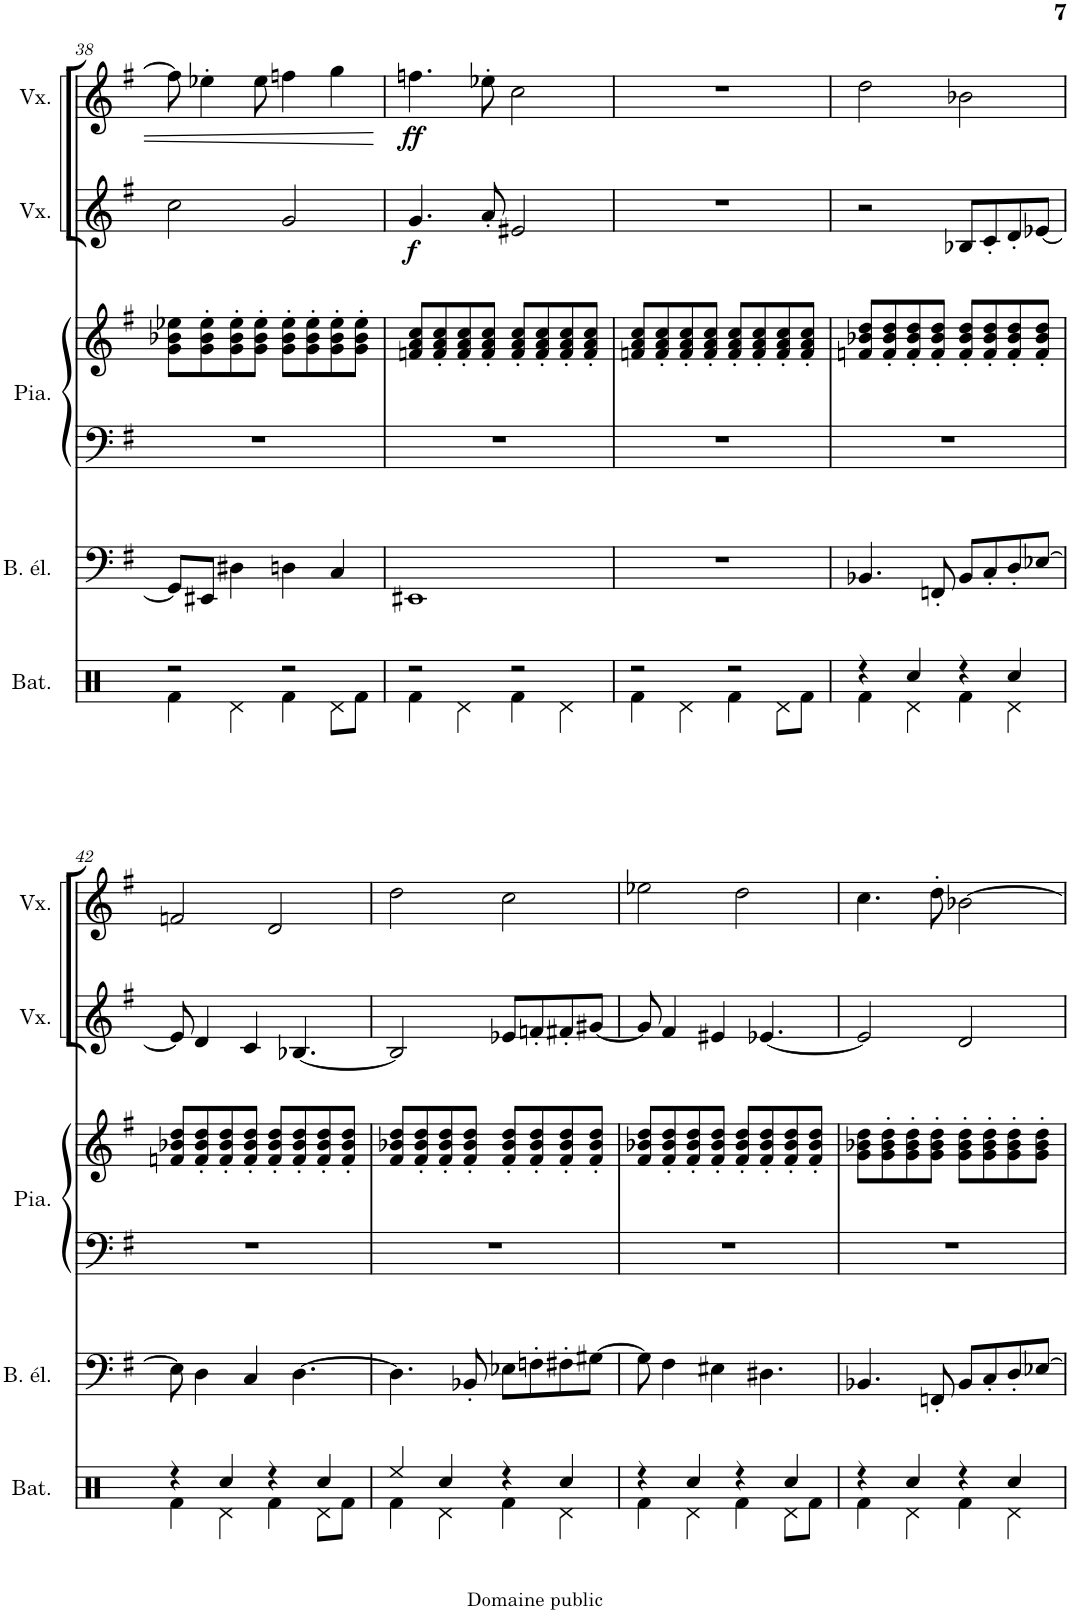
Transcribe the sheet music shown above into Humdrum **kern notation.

**kern	**kern	**kern	**kern	**kern	**dynam	**kern	**dynam
*part5	*part4	*part3	*part3	*part2	*part2	*part1	*part1
*staff6	*staff5	*staff4	*staff3	*staff2	*staff2	*staff1	*staff1
*I"Batterie	*I"Basse électrique	*I"Piano	*	*I"Voix	*	*I"Voix	*
*I'Bat.	*I'B. él.	*I'Pia.	*	*I'Vx.	*	*I'Vx.	*
!!LO:PB:g=z
*clefX	*clefF4	*clefF4	*clefG2	*clefG2	*	*clefG2	*
*	*Trd7c12	*	*	*	*	*	*
*k[]	*k[f#]	*k[f#]	*k[f#]	*k[f#]	*	*k[f#]	*
*M4/4	*M4/4	*M4/4	*M4/4	*M4/4	*	*M4/4	*
=38	=38	=38	=38	=38	=38	=38	=38
*^	*	*	*	*	*	*	*
2r	4Rf\	8GG/L]	1r	8g\ 8b-X\ 8ee-X\L	2cc\	.	8ff\]	.
.	.	8EE#X/J	.	8g\' 8b-\' 8ee-\'	.	.	4ee-X'\	.
.	4Rd\	4D#X\	.	8g\' 8b-\' 8ee-\'	.	.	.	.
.	.	.	.	8g\' 8b-\' 8ee-\'J	.	.	8ee-\	.
2r	4Rf\	4Dn\	.	8g\' 8b-\' 8ee-\'L	2g/	.	4ffn\	.
.	.	.	.	8g\' 8b-\' 8ee-\'	.	.	.	.
.	8Rd\L	4C/	.	8g\' 8b-\' 8ee-\'	.	.	4gg\	.
.	8Rf\J	.	.	8g\' 8b-\' 8ee-\'J	.	.	.	.
=39	=39	=39	=39	=39	=39	=39	=39	=39
!	!	!	!	!	!	!LO:DY:b	!	!LO:DY:b
2r	4Rf\	1EE#X	1r	8fn/ 8a/ 8cc/L	4.g/	f	4.ffn\	ff
.	.	.	.	8f/' 8a/' 8cc/'	.	.	.	.
.	4Rd\	.	.	8f/' 8a/' 8cc/'	.	.	.	.
.	.	.	.	8f/' 8a/' 8cc/'J	8a'/	.	8ee-X'\	.
2r	4Rf\	.	.	8f/' 8a/' 8cc/'L	2e#X/	.	2cc\	.
.	.	.	.	8f/' 8a/' 8cc/'	.	.	.	.
.	4Rd\	.	.	8f/' 8a/' 8cc/'	.	.	.	.
.	.	.	.	8f/' 8a/' 8cc/'J	.	.	.	.
=40	=40	=40	=40	=40	=40	=40	=40	=40
2r	4Rf\	1r	1r	8fn/ 8a/ 8cc/L	1r	.	1r	.
.	.	.	.	8f/' 8a/' 8cc/'	.	.	.	.
.	4Rd\	.	.	8f/' 8a/' 8cc/'	.	.	.	.
.	.	.	.	8f/' 8a/' 8cc/'J	.	.	.	.
2r	4Rf\	.	.	8f/' 8a/' 8cc/'L	.	.	.	.
.	.	.	.	8f/' 8a/' 8cc/'	.	.	.	.
.	8Rd\L	.	.	8f/' 8a/' 8cc/'	.	.	.	.
.	8Rf\J	.	.	8f/' 8a/' 8cc/'J	.	.	.	.
=41	=41	=41	=41	=41	=41	=41	=41	=41
4r	4Rf\	4.BB-X/	1r	8fn/ 8b-X/ 8dd/L	2r	.	2dd\	.
.	.	.	.	8f/' 8b-/' 8dd/'	.	.	.	.
4Rcc/	4Rd\	.	.	8f/' 8b-/' 8dd/'	.	.	.	.
.	.	8FFn'/	.	8f/' 8b-/' 8dd/'J	.	.	.	.
4r	4Rf\	8BB-/L	.	8f/' 8b-/' 8dd/'L	8B-X/L	.	2b-X\	.
.	.	8C'/	.	8f/' 8b-/' 8dd/'	8c'/	.	.	.
4Rcc/	4Rd\	8D'/	.	8f/' 8b-/' 8dd/'	8d'/	.	.	.
.	.	[8E-X/J	.	8f/' 8b-/' 8dd/'J	[8e-X/J	.	.	.
!!LO:LB:g=z
=42	=42	=42	=42	=42	=42	=42	=42	=42
4r	4Rf\	8E-\]	1r	8fn/ 8b-X/ 8dd/L	8e-/]	.	2fn/	.
.	.	4D\	.	8f/' 8b-/' 8dd/'	4d/	.	.	.
4Rcc/	4Rd\	.	.	8f/' 8b-/' 8dd/'	.	.	.	.
.	.	4C/	.	8f/' 8b-/' 8dd/'J	4c/	.	.	.
4r	4Rf\	.	.	8f/' 8b-/' 8dd/'L	.	.	2d/	.
.	.	[4.D\	.	8f/' 8b-/' 8dd/'	[4.B-X/	.	.	.
4Rcc/	8Rd\L	.	.	8f/' 8b-/' 8dd/'	.	.	.	.
.	8Rf\J	.	.	8f/' 8b-/' 8dd/'J	.	.	.	.
=43	=43	=43	=43	=43	=43	=43	=43	=43
4Ree/	4Rf\	4.D\]	1r	8f#/ 8b-X/ 8dd/L	2B-/]	.	2dd\	.
.	.	.	.	8f#/' 8b-/' 8dd/'	.	.	.	.
4Rcc/	4Rd\	.	.	8f#/' 8b-/' 8dd/'	.	.	.	.
.	.	8BB-X'/	.	8f#/' 8b-/' 8dd/'J	.	.	.	.
4r	4Rf\	8E-X\L	.	8f#/' 8b-/' 8dd/'L	8e-X/L	.	2cc\	.
.	.	8Fn'\	.	8f#/' 8b-/' 8dd/'	8fn'/	.	.	.
4Rcc/	4Rd\	8F#X'\	.	8f#/' 8b-/' 8dd/'	8f#X'/	.	.	.
.	.	[8G#X\J	.	8f#/' 8b-/' 8dd/'J	[8g#X/J	.	.	.
=44	=44	=44	=44	=44	=44	=44	=44	=44
4r	4Rf\	8G#\]	1r	8f#/ 8b-X/ 8dd/L	8g#/]	.	2ee-X\	.
.	.	4F#\	.	8f#/' 8b-/' 8dd/'	4f#/	.	.	.
4Rcc/	4Rd\	.	.	8f#/' 8b-/' 8dd/'	.	.	.	.
.	.	4E#X\	.	8f#/' 8b-/' 8dd/'J	4e#X/	.	.	.
4r	4Rf\	.	.	8f#/' 8b-/' 8dd/'L	.	.	2dd\	.
.	.	4.D#X\	.	8f#/' 8b-/' 8dd/'	[4.e-X/	.	.	.
4Rcc/	8Rd\L	.	.	8f#/' 8b-/' 8dd/'	.	.	.	.
.	8Rf\J	.	.	8f#/' 8b-/' 8dd/'J	.	.	.	.
=45	=45	=45	=45	=45	=45	=45	=45	=45
4r	4Rf\	4.BB-X/	1r	8g\ 8b-X\ 8dd\L	2e-/]	.	4.cc\	.
.	.	.	.	8g\' 8b-\' 8dd\'	.	.	.	.
4Rcc/	4Rd\	.	.	8g\' 8b-\' 8dd\'	.	.	.	.
.	.	8FFn'/	.	8g\' 8b-\' 8dd\'J	.	.	8dd'\	.
4r	4Rf\	8BB-/L	.	8g\' 8b-\' 8dd\'L	2d/	.	[2b-X\	.
.	.	8C'/	.	8g\' 8b-\' 8dd\'	.	.	.	.
4Rcc/	4Rd\	8D'/	.	8g\' 8b-\' 8dd\'	.	.	.	.
.	.	[8E-X/J	.	8g\' 8b-\' 8dd\'J	.	.	.	.
*v	*v	*	*	*	*	*	*	*
=	=	=	=	=	=	=	=
*-	*-	*-	*-	*-	*-	*-	*-
